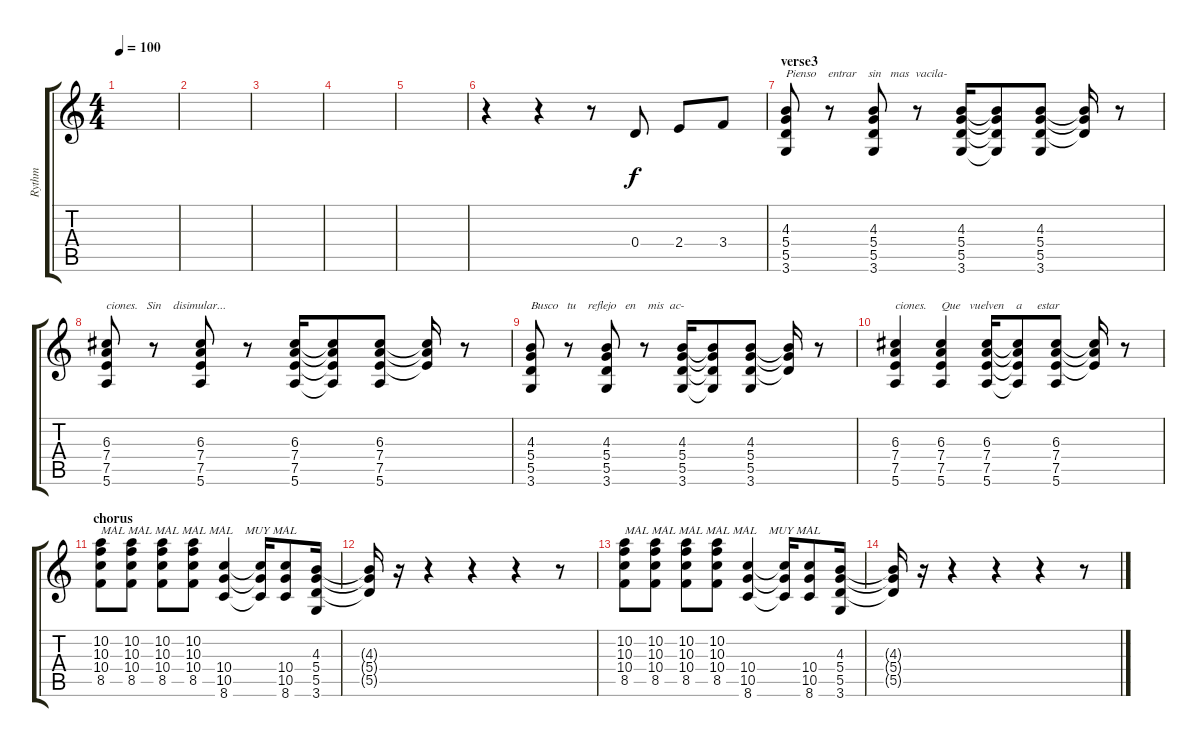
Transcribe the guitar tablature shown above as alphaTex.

\track ("Rythm" "Rythm") {instrument overdrivenguitar}
\staff {score tabs}
\tuning (E4 B3 G3 D3 A2 E2) {hide}
\ts (4 4)
\tempo 100
\clef g2
\ks c
|
|
|
|
|
r.4 r.4 r.8 0.4.8 2.4.8 3.4.8 |
\section ("" "verse3")
(4.3 5.4 5.5 3.6).8{txt "Pienso    entrar    sin   mas  vacila-"} r.8 (4.3 5.4 5.5 3.6).8 r.8 (4.3 5.4 5.5 3.6).16 (4.3{t} 5.4{t} 5.5{t} 3.6{t}).8 (4.3 5.4 5.5 3.6).8 (4.3{t} 5.4{t} 5.5{t}).16 r.8 |
(6.3 7.4 7.5 5.6).8{txt "ciones.   Sin    disimular..."} r.8 (6.3 7.4 7.5 5.6).8 r.8 (6.3 7.4 7.5 5.6).16 (6.3{t} 7.4{t} 7.5{t} 5.6{t}).8 (6.3 7.4 7.5 5.6).8 (6.3{t} 7.4{t} 7.5{t}).16 r.8 |
(4.3 5.4 5.5 3.6).8{txt "Busco   tu    reflejo   en    mis  ac-"} r.8 (4.3 5.4 5.5 3.6).8 r.8 (4.3 5.4 5.5 3.6).16 (4.3{t} 5.4{t} 5.5{t} 3.6{t}).8 (4.3 5.4 5.5 3.6).8 (4.3{t} 5.4{t} 5.5{t}).16 r.8 |
(6.3 7.4 7.5 5.6).4{txt "ciones.     Que   vuelven    a     estar"} (6.3 7.4 7.5 5.6).4 (6.3 7.4 7.5 5.6).16 (6.3{t} 7.4{t} 7.5{t} 5.6{t}).8 (6.3 7.4 7.5 5.6).8 (6.3{t} 7.4{t} 7.5{t}).16 r.8 |
\section ("" "chorus")
(10.2 10.3 10.4 8.5).8{txt "MAL MAL MAL MAL MAL    MUY MAL"} (10.2 10.3 10.4 8.5).8 (10.2 10.3 10.4 8.5).8 (10.2 10.3 10.4 8.5).8 (10.4 10.5 8.6).4 (10.4{t} 10.5{t} 8.6{t}).16 (10.4 10.5 8.6).8 (4.3 5.4 5.5 3.6).16 |
(4.3{t} 5.4{t} 5.5{t}).16 r.16 r.4 r.4 r.4 r.8 |
(10.2 10.3 10.4 8.5).8{txt "MAL MAL MAL MAL MAL    MUY MAL"} (10.2 10.3 10.4 8.5).8 (10.2 10.3 10.4 8.5).8 (10.2 10.3 10.4 8.5).8 (10.4 10.5 8.6).4 (10.4{t} 10.5{t} 8.6{t}).16 (10.4 10.5 8.6).8 (4.3 5.4 5.5 3.6).16 |
(4.3{t} 5.4{t} 5.5{t}).16 r.16 r.4 r.4 r.4 r.8
